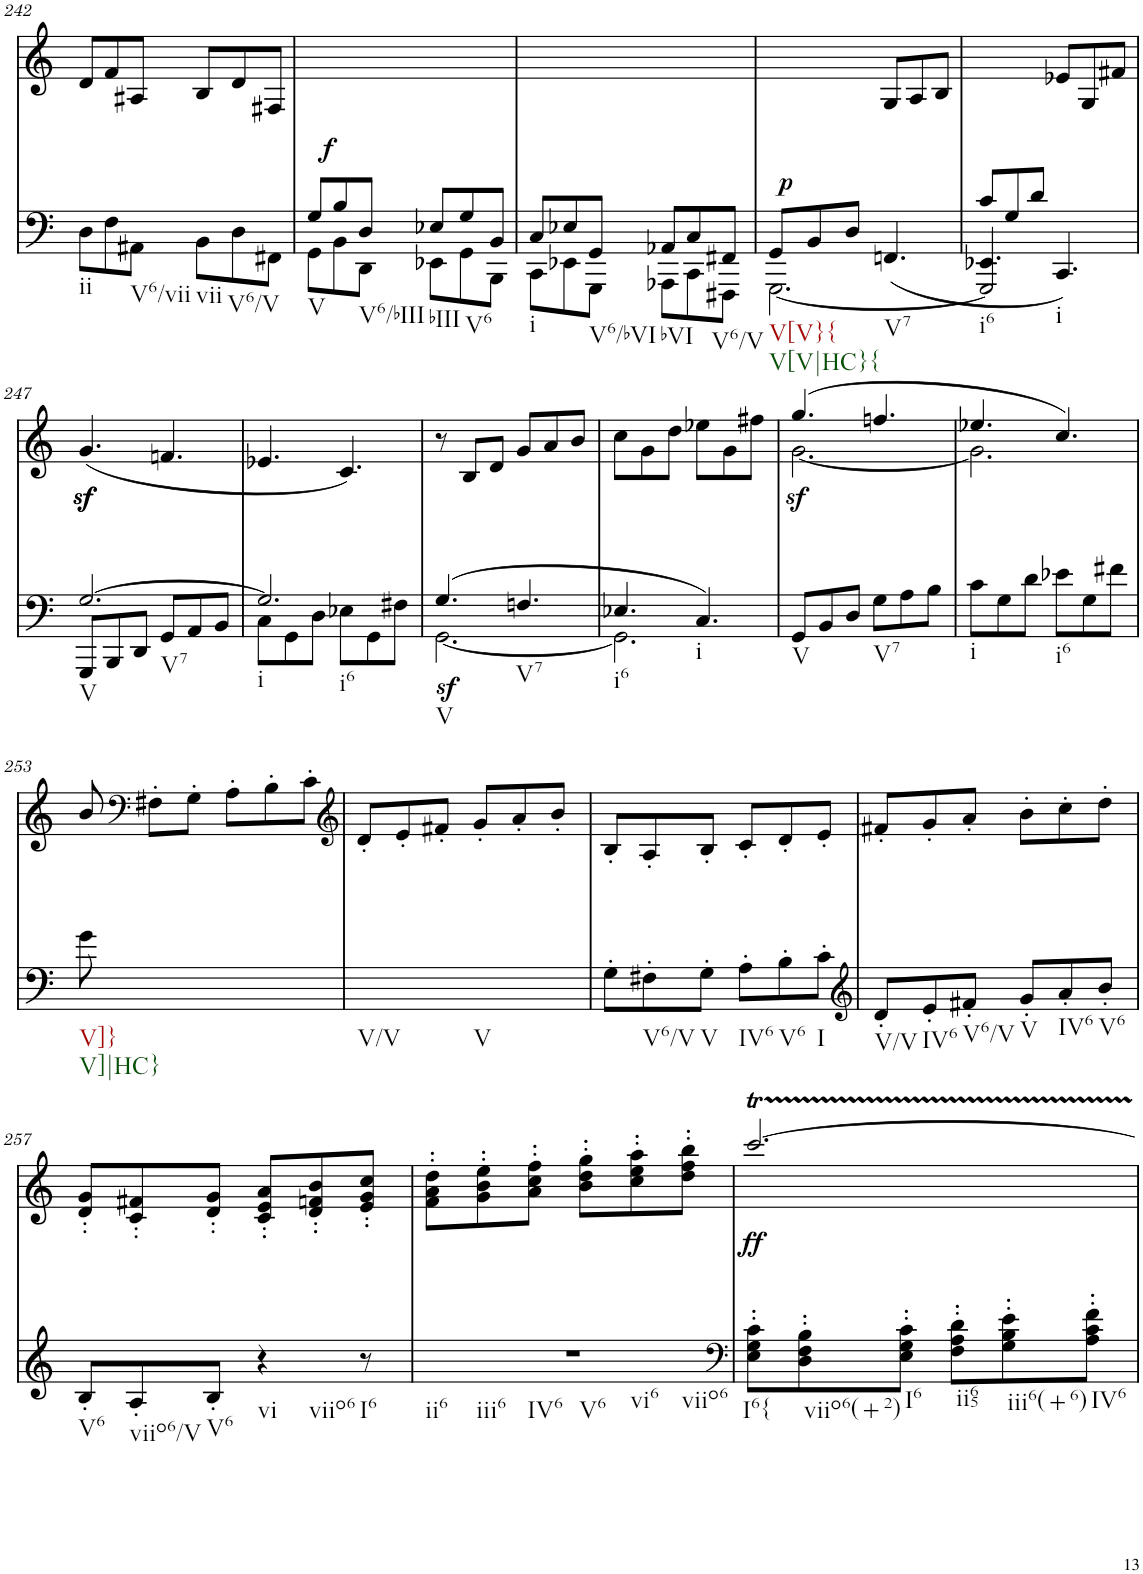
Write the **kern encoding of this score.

**kern	**dynam	**kern	**dynam
*part2	*part2	*part1	*part1
*staff2	*staff2	*staff1	*staff1
*I"piano	*	*I"piano	*
*I'Pno	*	*I'Pno	*
!!LO:PB:g=z
*clefF4	*	*clefG2	*
*k[]	*	*k[]	*
*M6/8	*	*M6/8	*
=242	=242	=242	=242
!LO:TX:b:t=ii	!	!	!
8D\L	.	8d/L	.
8F\	.	8f/	.
!LO:TX:b:t=V6/vii	!	!	!
8AA#X\J	.	8A#X/J	.
!LO:TX:b:t=vii	!	!	!
8BB\L	.	8B/L	.
8D\	.	8d/	.
!LO:TX:b:t=V6/V	!	!	!
8FF#X\J	.	8F#X/J	.
=243	=243	=243	=243
*^	*	*	*
!LO:TX:b:t=V	!	!	!	!
!	!	!LO:DY:a	!	!
8G/L	8GG\L	f	4ryy	.
8B/	8BB\	.	.	.
!LO:TX:b:t=V6/bIII	!	!	!	!
8D/J	8DD\J	.	8ryy	.
!LO:TX:b:t=bIII	!	!	!	!
8E-X/L	8EE-X\L	.	8ryy	.
8G/	8GG\	.	8ryy	.
!LO:TX:b:t=V6	!	!	!	!
8BB/J	8BBB\J	.	8ryy	.
=244	=244	=244	=244	=244
!LO:TX:b:t=i	!	!	!	!
8C/L	8CC\L	.	4ryy	.
8E-X/	8EE-X\	.	.	.
!LO:TX:b:t=V6/bVI	!	!	!	!
8GG/J	8GGG\J	.	8ryy	.
!LO:TX:b:t=bVI	!	!	!	!
8AA-X/L	8AAA-X\L	.	8ryy	.
8C/	8CC\	.	8ryy	.
!LO:TX:b:t=V6/V	!	!	!	!
8FF#X/J	8FFF#X\J	.	8ryy	.
=245	=245	=245	=245	=245
!LO:TX:b:t=V[V}{	!	!	!	!
!LO:TX:b:t=V[V|HC}{	!	!	!	!
!	!	!LO:DY:a	!	!
8GG/L	[2.GGG\	p	4.ryy	.
8BB/	.	.	.	.
8D/J	.	.	.	.
!LO:TX:b:t=V7	!	!	!	!
(4.FFn/	.	.	8G/L	.
.	.	.	8A/	.
.	.	.	8B/J	.
=246	=246	=246	=246	=246
*	*^	*	*	*
!LO:TX:b:t=i6	!	!	!	!	!
8c/L	2GGG/]	4.EE-X/	.	4.ryy	.
8G/	.	.	.	.	.
8d/J	.	.	.	.	.
!LO:TX:b:t=i	!	!	!	!	!
4.ryy	.	4.CC/)	.	8e-X/L	.
.	4ryy	.	.	8G/	.
.	.	.	.	8f#X/J	.
*	*v	*v	*	*	*
!!LO:LB:g=z
=247	=247	=247	=247	=247
!LO:TX:b:t=V	!	!	!	!
!LO:TX:b:t=V7	!	!	!	!
[2.G/	8GGG/L	.	(4.gz</	.
.	8BBB/	.	.	.
.	8DD/J	.	.	.
.	8GG/L	.	4.fn/	.
.	8AA/	.	.	.
.	8BB/J	.	.	.
=248	=248	=248	=248	=248
!LO:TX:b:t=i	!	!	!	!
!LO:TX:b:t=i6	!	!	!	!
2.G/]	8C\L	.	4.e-X/	.
.	8GG\	.	.	.
.	8D\J	.	.	.
.	8E-X\L	.	4.c/)	.
.	8GG\	.	.	.
.	8F#X\J	.	.	.
=249	=249	=249	=249	=249
!LO:TX:b:t=V	!	!	!	!
!	!	!LO:DY:b	!	!
(4.G/	[2.GG\	sf	8r	.
.	.	.	8B/L	.
.	.	.	8d/J	.
!LO:TX:b:t=V7	!	!	!	!
4.Fn/	.	.	8g/L	.
.	.	.	8a/	.
.	.	.	8b/J	.
=250	=250	=250	=250	=250
!LO:TX:b:t=i6	!	!	!	!
4.E-X/	2.GG\]	.	8cc\L	.
.	.	.	8g\	.
.	.	.	8dd\J	.
!LO:TX:b:t=i	!	!	!	!
4.C/)	.	.	8ee-X\L	.
.	.	.	8g\	.
.	.	.	8ff#X\J	.
*v	*v	*	*	*
=251	=251	=251	=251
*	*	*^	*
!LO:TX:b:t=V	!	!	!	!
!	!	!	!	!LO:DY:b
8GG/L	.	(4.gg/	[2.g\	sf
8BB/	.	.	.	.
8D/J	.	.	.	.
!LO:TX:b:t=V7	!	!	!	!
8G\L	.	4.ffn/	.	.
8A\	.	.	.	.
8B\J	.	.	.	.
=252	=252	=252	=252	=252
!LO:TX:b:t=i	!	!	!	!
8c\L	.	4.ee-X/	2.g\]	.
8G\	.	.	.	.
8d\J	.	.	.	.
!LO:TX:b:t=i6	!	!	!	!
8e-X\L	.	4.cc/)	.	.
8G\	.	.	.	.
8f#X\J	.	.	.	.
*	*	*v	*v	*
!!LO:LB:g=z
=253	=253	=253	=253
!LO:TX:b:t=V]}	!	!	!
!LO:TX:b:t=V]|HC}	!	!	!
8g\	.	8b/	.
*	*	*clefF4	*
8ryy	.	8F#X'\L	.
8ryy	.	8G'\J	.
4ryy	.	8A'\L	.
.	.	8B'\	.
8ryy	.	8c'\J	.
=254	=254	=254	=254
*	*	*clefG2	*
!LO:TX:b:t=V/V	!	!	!
!LO:TX:b:t=V	!	!	!
2.ryy	.	8d'/L	.
.	.	8e'/	.
.	.	8f#X'/J	.
.	.	8g'/L	.
.	.	8a'/	.
.	.	8b'/J	.
=255	=255	=255	=255
8G'\L	.	8B'/L	.
!LO:TX:b:t=V6/V	!	!	!
8F#X'\	.	8A'/	.
!LO:TX:b:t=V	!	!	!
8G'\J	.	8B'/J	.
!LO:TX:b:t=IV6	!	!	!
8A'\L	.	8c'/L	.
!LO:TX:b:t=V6	!	!	!
8B'\	.	8d'/	.
!LO:TX:b:t=I	!	!	!
8c'\J	.	8e'/J	.
=256	=256	=256	=256
*clefG2	*	*	*
!LO:TX:b:t=V/V	!	!	!
8d'/L	.	8f#X'/L	.
!LO:TX:b:t=IV6	!	!	!
8e'/	.	8g'/	.
!LO:TX:b:t=V6/V	!	!	!
8f#X'/J	.	8a'/J	.
!LO:TX:b:t=V	!	!	!
8g'/L	.	8b'\L	.
!LO:TX:b:t=IV6	!	!	!
8a'/	.	8cc'\	.
!LO:TX:b:t=V6	!	!	!
8b'/J	.	8dd'\J	.
!!LO:LB:g=z
=257	=257	=257	=257
!LO:TX:b:t=V6	!	!	!
8B'/L	.	8d/' 8g/'L	.
!LO:TX:b:t=viio6/V	!	!	!
8A'/	.	8c/' 8f#X/'	.
!LO:TX:b:t=V6	!	!	!
8B'/J	.	8d/' 8g/'J	.
!LO:TX:b:t=vi	!	!	!
!LO:TX:b:t=viio6	!	!	!
4r	.	8c/' 8e/' 8a/'L	.
.	.	8d/' 8fn/' 8b/'	.
!LO:TX:b:t=I6	!	!	!
8r	.	8e/' 8g/' 8cc/'J	.
=258	=258	=258	=258
!LO:TX:b:t=ii6	!	!	!
!LO:TX:b:t=iii6	!	!	!
!LO:TX:b:t=IV6	!	!	!
!LO:TX:b:t=V6	!	!	!
!LO:TX:b:t=vi6	!	!	!
!LO:TX:b:t=viio6	!	!	!
2.r	.	8f\' 8a\' 8dd\'L	.
.	.	8g\' 8b\' 8ee\'	.
.	.	8a\' 8cc\' 8ff\'J	.
.	.	8b\' 8dd\' 8gg\'L	.
.	.	8cc\' 8ee\' 8aa\'	.
.	.	8dd\' 8ff\' 8bb\'J	.
=259	=259	=259	=259
*clefF4	*	*	*
!LO:TX:b:t=I6{	!	!	!
!	!	!	!LO:DY:b
8E\' 8G\' 8c\'L	.	[2.cccT/	ff
!LO:TX:b:t=viio6(+2)	!	!	!
8D\' 8F\' 8B\'	.	.	.
!LO:TX:b:t=I6	!	!	!
8E\' 8G\' 8c\'J	.	.	.
!LO:TX:b:t=ii65	!	!	!
8F\' 8A\' 8d\'L	.	.	.
!LO:TX:b:t=iii6(+6)	!	!	!
8G\' 8B\' 8e\'	.	.	.
!LO:TX:b:t=IV6	!	!	!
8A\' 8c\' 8f\'J	.	.	.
=	=	=	=
*-	*-	*-	*-
